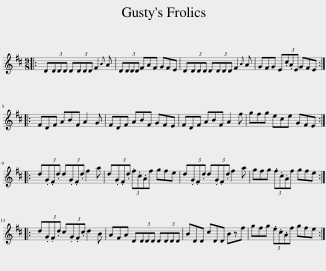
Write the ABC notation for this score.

X:1
L:1/8
M:9/8
I:linebreak $
K:D
V:1 treble
V:1
|: D(3DDD D(3DDD F2{B} A | D(3DDD FAF GFE | D(3DDD D(3DDD F2{B} A | GFG E(3.c.AE GFE ::$ FDF ABF A2 G | %5
 FDF ABF GFE | FDF ABF A2 f | gfg ece GFE ::$ d(3.G.F.d d(3.G.F.d f2 a | d(3.G.F.d (3.f.c.Af gfe | %10
 d(3.G.F.d d(3.G.F.d f2 a | gfg (3.f.c.Af gfe ::$ d(3.G.F.d c(3.G.F.c d2 B | AFA D(3DDD D(3DDD | BDD cDD Bzf | %15
 gfg (3.e.c.Af gfe :| %16
